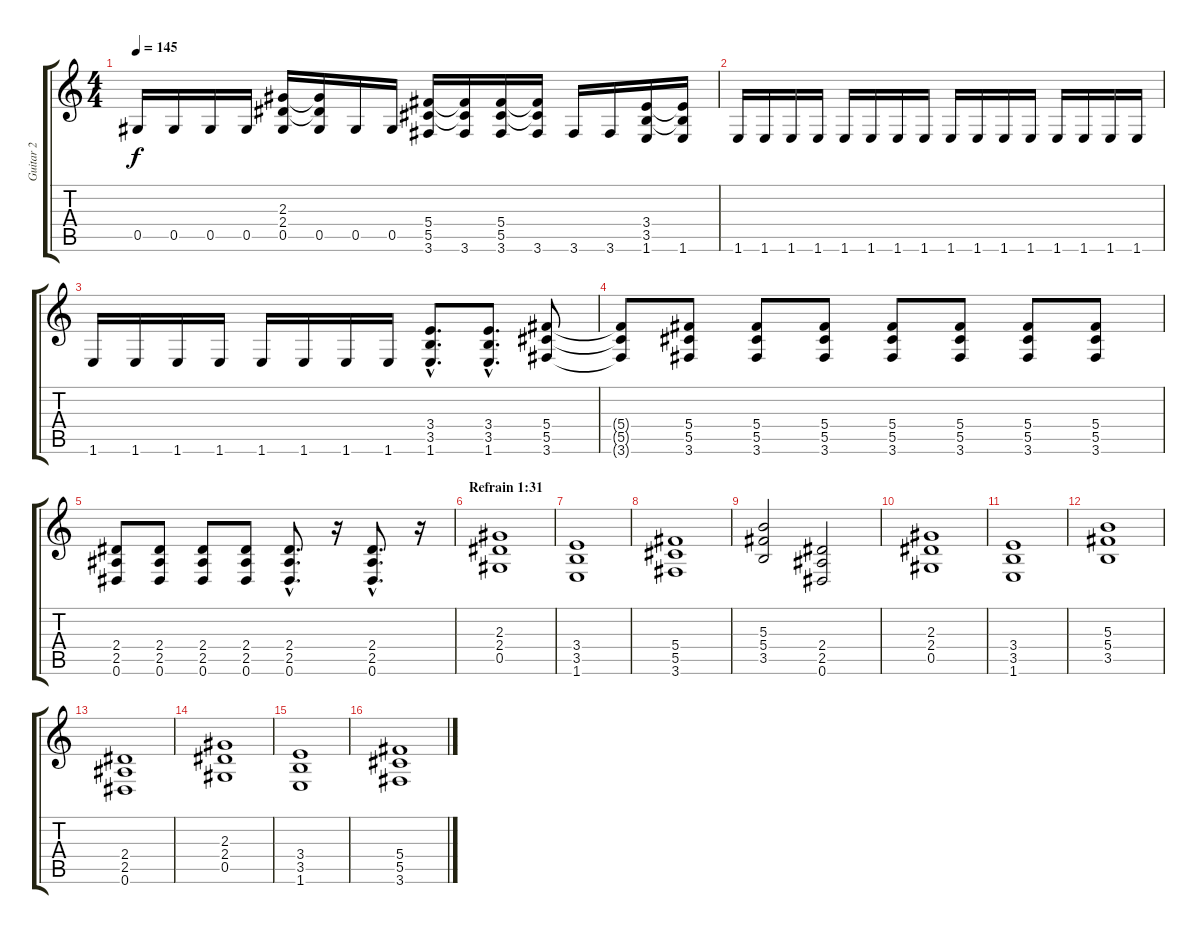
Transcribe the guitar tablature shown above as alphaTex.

\track ("Guitar 2" "Guitar 2") {instrument distortionguitar}
\staff {score tabs}
\tuning (Eb4 Bb3 Gb3 Db3 Ab2 Eb2) {hide}
\ts (4 4)
\tempo 145
\clef g2
\ks c
0.5.16{dy f} 0.5.16 0.5.16 0.5.16 (2.3 2.4 0.5).16 (2.3{t} 2.4{t} 0.5).16 0.5.16 0.5.16 (5.4 5.5 3.6).16 (5.4{t} 5.5{t} 3.6).16 (5.4 5.5 3.6).16 (5.4{t} 5.5{t} 3.6).16 3.6.16 3.6.16 (3.4 3.5 1.6).16 (3.4{t} 3.5{t} 1.6).16 |
1.6.16 1.6.16 1.6.16 1.6.16 1.6.16 1.6.16 1.6.16 1.6.16 1.6.16 1.6.16 1.6.16 1.6.16 1.6.16 1.6.16 1.6.16 1.6.16 |
1.6.16 1.6.16 1.6.16 1.6.16 1.6.16 1.6.16 1.6.16 1.6.16 (3.4{hac} 3.5{hac} 1.6{hac}).8{d} (3.4{hac} 3.5{hac} 1.6{hac}).8{d} (5.4 5.5 3.6).8 |
(5.4{t} 5.5{t} 3.6{t}).8 (5.4 5.5 3.6).8 (5.4 5.5 3.6).8 (5.4 5.5 3.6).8 (5.4 5.5 3.6).8 (5.4 5.5 3.6).8 (5.4 5.5 3.6).8 (5.4 5.5 3.6).8 |
(2.4 2.5 0.6).8 (2.4 2.5 0.6).8 (2.4 2.5 0.6).8 (2.4 2.5 0.6).8 (2.4{hac} 2.5{hac} 0.6{hac}).8{d} r.16 (2.4{hac} 2.5{hac} 0.6{hac}).8{d} r.16 |
\section ("" "Refrain 1:31")
(2.3 2.4 0.5).1 |
(3.4 3.5 1.6).1 |
(5.4 5.5 3.6).1 |
(5.3 5.4 3.5).2 (2.4 2.5 0.6).2 |
(2.3 2.4 0.5).1 |
(3.4 3.5 1.6).1 |
(5.3 5.4 3.5).1 |
(2.4 2.5 0.6).1 |
(2.3 2.4 0.5).1 |
(3.4 3.5 1.6).1 |
(5.4 5.5 3.6).1
